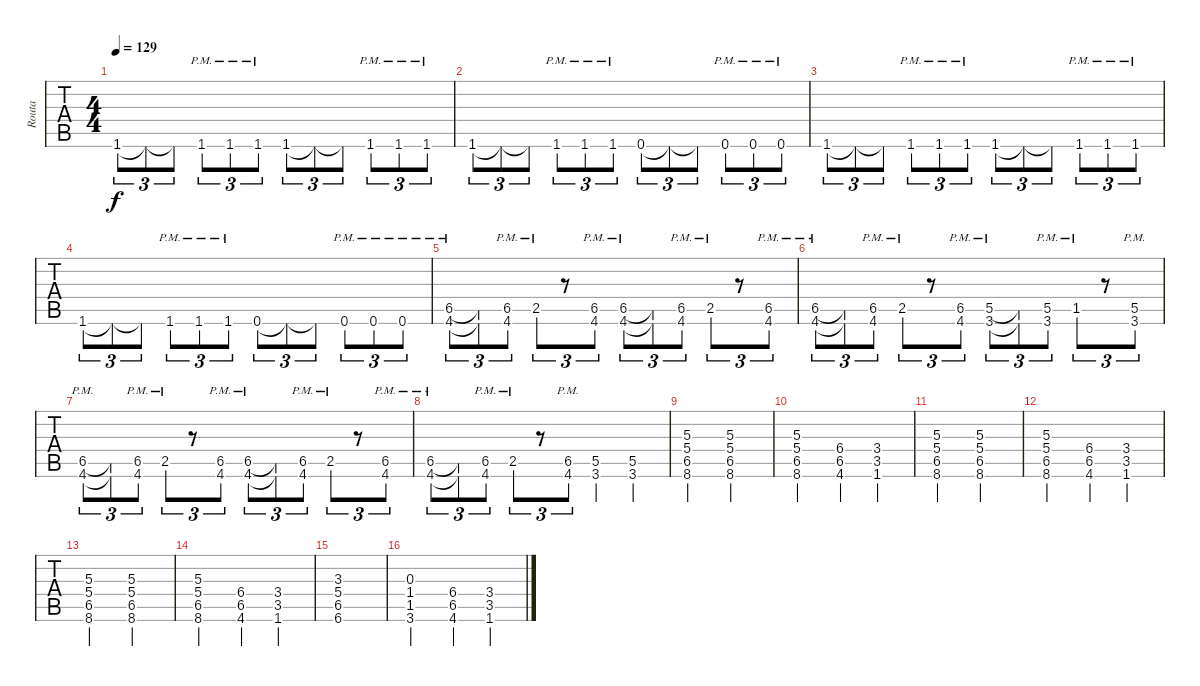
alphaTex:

\track ("Routa" "Routa") {instrument distortionguitar}
\staff {tabs}
\tuning (E4 B3 G3 D3 A2 E2) {hide}
\ts (4 4)
\tempo 129
\clef g2
\ks c
1.6.8{tu (3 2) dy f} 1.6{t}.8{tu (3 2)} 1.6{t}.8{tu (3 2)} 1.6{pm}.8{tu (3 2)} 1.6{pm}.8{tu (3 2)} 1.6{pm}.8{tu (3 2)} 1.6.8{tu (3 2)} 1.6{t}.8{tu (3 2)} 1.6{t}.8{tu (3 2)} 1.6{pm}.8{tu (3 2)} 1.6{pm}.8{tu (3 2)} 1.6{pm}.8{tu (3 2)} |
1.6.8{tu (3 2)} 1.6{t}.8{tu (3 2)} 1.6{t}.8{tu (3 2)} 1.6{pm}.8{tu (3 2)} 1.6{pm}.8{tu (3 2)} 1.6{pm}.8{tu (3 2)} 0.6.8{tu (3 2)} 0.6{t}.8{tu (3 2)} 0.6{t}.8{tu (3 2)} 0.6{pm}.8{tu (3 2)} 0.6{pm}.8{tu (3 2)} 0.6{pm}.8{tu (3 2)} |
1.6.8{tu (3 2)} 1.6{t}.8{tu (3 2)} 1.6{t}.8{tu (3 2)} 1.6{pm}.8{tu (3 2)} 1.6{pm}.8{tu (3 2)} 1.6{pm}.8{tu (3 2)} 1.6.8{tu (3 2)} 1.6{t}.8{tu (3 2)} 1.6{t}.8{tu (3 2)} 1.6{pm}.8{tu (3 2)} 1.6{pm}.8{tu (3 2)} 1.6{pm}.8{tu (3 2)} |
1.6.8{tu (3 2)} 1.6{t}.8{tu (3 2)} 1.6{t}.8{tu (3 2)} 1.6{pm}.8{tu (3 2)} 1.6{pm}.8{tu (3 2)} 1.6{pm}.8{tu (3 2)} 0.6.8{tu (3 2)} 0.6{t}.8{tu (3 2)} 0.6{t}.8{tu (3 2)} 0.6{pm}.8{tu (3 2)} 0.6{pm}.8{tu (3 2)} 0.6{pm}.8{tu (3 2)} |
(6.5{pm} 4.6{pm}).8{tu (3 2)} (6.5{t} 4.6{t}).8{tu (3 2)} (6.5{pm} 4.6{pm}).8{tu (3 2)} 2.5{pm}.8{tu (3 2)} r.8{tu (3 2)} (6.5{pm} 4.6{pm}).8{tu (3 2)} (6.5{pm} 4.6{pm}).8{tu (3 2)} (6.5{t} 4.6{t}).8{tu (3 2)} (6.5{pm} 4.6{pm}).8{tu (3 2)} 2.5{pm}.8{tu (3 2)} r.8{tu (3 2)} (6.5{pm} 4.6{pm}).8{tu (3 2)} |
(6.5{pm} 4.6{pm}).8{tu (3 2)} (6.5{t} 4.6{t}).8{tu (3 2)} (6.5{pm} 4.6{pm}).8{tu (3 2)} 2.5{pm}.8{tu (3 2)} r.8{tu (3 2)} (6.5{pm} 4.6{pm}).8{tu (3 2)} (5.5{pm} 3.6{pm}).8{tu (3 2)} (5.5{t} 3.6{t}).8{tu (3 2)} (5.5{pm} 3.6{pm}).8{tu (3 2)} 1.5{pm}.8{tu (3 2)} r.8{tu (3 2)} (5.5{pm} 3.6{pm}).8{tu (3 2)} |
(6.5{pm} 4.6{pm}).8{tu (3 2)} (6.5{t} 4.6{t}).8{tu (3 2)} (6.5{pm} 4.6{pm}).8{tu (3 2)} 2.5{pm}.8{tu (3 2)} r.8{tu (3 2)} (6.5{pm} 4.6{pm}).8{tu (3 2)} (6.5{pm} 4.6{pm}).8{tu (3 2)} (6.5{t} 4.6{t}).8{tu (3 2)} (6.5{pm} 4.6{pm}).8{tu (3 2)} 2.5{pm}.8{tu (3 2)} r.8{tu (3 2)} (6.5{pm} 4.6{pm}).8{tu (3 2)} |
(6.5{pm} 4.6{pm}).8{tu (3 2)} (6.5{t} 4.6{t}).8{tu (3 2)} (6.5{pm} 4.6{pm}).8{tu (3 2)} 2.5{pm}.8{tu (3 2)} r.8{tu (3 2)} (6.5{pm} 4.6{pm}).8{tu (3 2)} (5.5 3.6).4 (5.5 3.6).4 |
(5.3 5.4 6.5 8.6).2{volume 10 instrument distortionguitar} (5.3 5.4 6.5 8.6).2 |
(5.3 5.4 6.5 8.6).2 (6.4 6.5 4.6).4 (3.4 3.5 1.6).4 |
(5.3 5.4 6.5 8.6).2 (5.3 5.4 6.5 8.6).2 |
(5.3 5.4 6.5 8.6).2 (6.4 6.5 4.6).4 (3.4 3.5 1.6).4 |
(5.3 5.4 6.5 8.6).2 (5.3 5.4 6.5 8.6).2 |
(5.3 5.4 6.5 8.6).2 (6.4 6.5 4.6).4 (3.4 3.5 1.6).4 |
(3.3 5.4 6.5 6.6).1 |
(0.3 1.4 1.5 3.6).2 (6.4 6.5 4.6).4 (3.4 3.5 1.6).4
